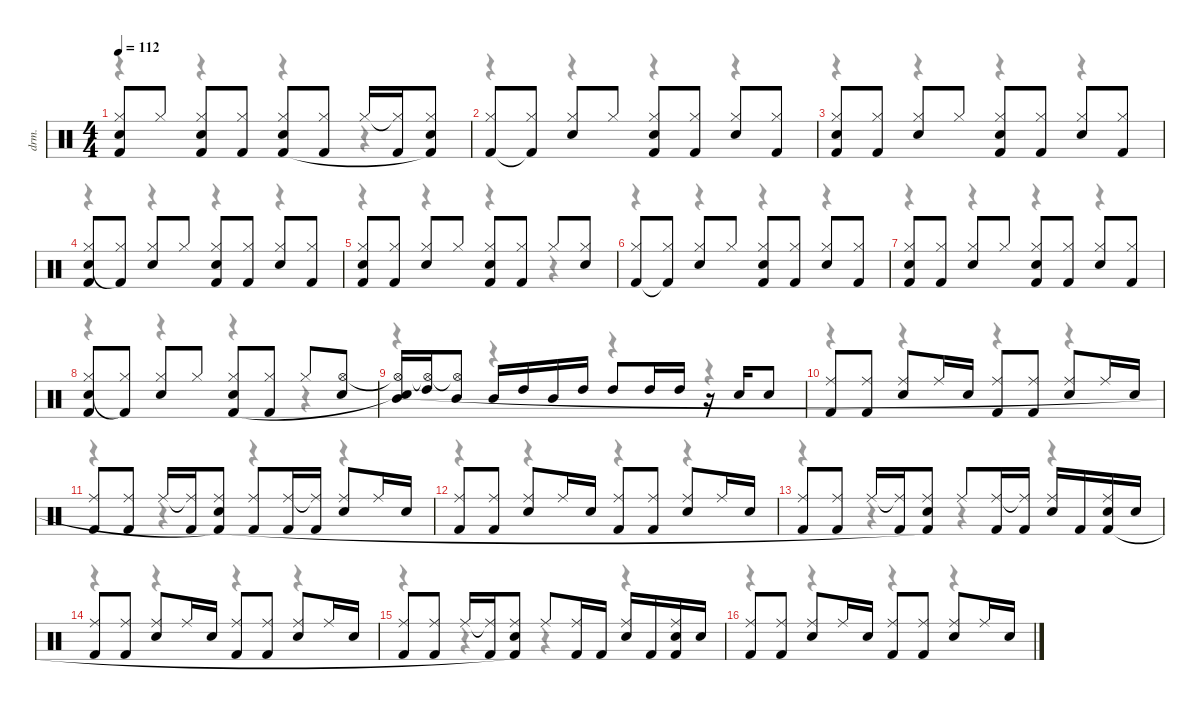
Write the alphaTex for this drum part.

\defaultSystemsLayout 4
\hideDynamics
\bracketExtendMode nobrackets
\otherSystemsTrackNameOrientation horizontal
\track ("Drums" "drm.") {instrument percussion}
\staff {score}
\articulation defaults
\voice
\ts (4 4)
\tempo 112
\clef neutral
\ks c
("Hi-Hat (closed)" "Snare (hit) 2" "Kick (hit) 2").8{dy mf} "Hi-Hat (closed)".8 ("Hi-Hat (closed)" "Snare (hit) 2" "Kick (hit) 2").8 ("Hi-Hat (closed)" "Kick (hit) 2").8 ("Hi-Hat (closed)" "Snare (hit) 2" "Kick (hit) 2").8 ("Hi-Hat (closed)" "Kick (hit) 2").8 "Hi-Hat (closed)".16 ("Hi-Hat (closed)"{t} "Kick (hit) 2").16 ("Hi-Hat (closed)" "Snare (hit) 2" "Kick (hit) 2"{t}).8 |
("Hi-Hat (closed)" "Kick (hit) 2").8 ("Hi-Hat (closed)" "Kick (hit) 2"{t}).8 ("Hi-Hat (closed)" "Snare (hit) 2").8 "Hi-Hat (closed)".8 ("Hi-Hat (closed)" "Snare (hit) 2" "Kick (hit) 2").8 ("Hi-Hat (closed)" "Kick (hit) 2").8 ("Hi-Hat (closed)" "Snare (hit) 2").8 ("Hi-Hat (closed)" "Kick (hit) 2").8 |
("Hi-Hat (closed)" "Snare (hit) 2" "Kick (hit) 2").8 ("Hi-Hat (closed)" "Kick (hit) 2").8 ("Hi-Hat (closed)" "Snare (hit) 2").8 "Hi-Hat (closed)".8 ("Hi-Hat (closed)" "Snare (hit) 2" "Kick (hit) 2").8 ("Hi-Hat (closed)" "Kick (hit) 2").8 ("Hi-Hat (closed)" "Snare (hit) 2").8 ("Hi-Hat (closed)" "Kick (hit) 2").8 |
("Hi-Hat (closed)" "Snare (hit) 2" "Kick (hit) 2").8 ("Hi-Hat (closed)" "Kick (hit) 2"{t}).8 ("Hi-Hat (closed)" "Snare (hit) 2").8 "Hi-Hat (closed)".8 ("Hi-Hat (closed)" "Snare (hit) 2" "Kick (hit) 2").8 ("Hi-Hat (closed)" "Kick (hit) 2").8 ("Hi-Hat (closed)" "Snare (hit) 2").8 ("Hi-Hat (closed)" "Kick (hit) 2").8 |
("Hi-Hat (closed)" "Snare (hit) 2" "Kick (hit) 2").8 ("Hi-Hat (closed)" "Kick (hit) 2").8 ("Hi-Hat (closed)" "Snare (hit) 2").8 "Hi-Hat (closed)".8 ("Hi-Hat (closed)" "Snare (hit) 2" "Kick (hit) 2").8 ("Hi-Hat (closed)" "Kick (hit) 2").8 "Hi-Hat (closed)".8 ("Hi-Hat (closed)" "Snare (hit) 2").8 |
("Hi-Hat (closed)" "Kick (hit) 2").8 ("Hi-Hat (closed)" "Kick (hit) 2"{t}).8 ("Hi-Hat (closed)" "Snare (hit) 2").8 "Hi-Hat (closed)".8 ("Hi-Hat (closed)" "Snare (hit) 2" "Kick (hit) 2").8 ("Hi-Hat (closed)" "Kick (hit) 2").8 ("Hi-Hat (closed)" "Snare (hit) 2").8 ("Hi-Hat (closed)" "Kick (hit) 2").8 |
("Hi-Hat (closed)" "Snare (hit) 2" "Kick (hit) 2").8 ("Hi-Hat (closed)" "Kick (hit) 2").8 ("Hi-Hat (closed)" "Snare (hit) 2").8 "Hi-Hat (closed)".8 ("Hi-Hat (closed)" "Snare (hit) 2" "Kick (hit) 2").8 ("Hi-Hat (closed)" "Kick (hit) 2").8 ("Hi-Hat (closed)" "Snare (hit) 2").8 ("Hi-Hat (closed)" "Kick (hit) 2").8 |
("Hi-Hat (closed)" "Snare (hit) 2" "Kick (hit) 2").8 ("Hi-Hat (closed)" "Kick (hit) 2"{t}).8 ("Hi-Hat (closed)" "Snare (hit) 2").8 "Hi-Hat (closed)".8 ("Hi-Hat (closed)" "Snare (hit) 2" "Kick (hit) 2").8 ("Hi-Hat (closed)" "Kick (hit) 2").8 "Hi-Hat (closed)".8 ("Hi-Hat (open)" "Snare (hit) 2").8{dy ff} |
("Hi-Hat (open)"{t} "Mid Tom (hit)" "Snare (hit) 2"{t}).16{dy f} ("Hi-Hat (open)"{t} "High Tom (hit)").16 ("Hi-Hat (open)"{t} "Mid Tom (hit)").8 "Mid Tom (hit)".16{dy ff} "High Tom (hit)".16 "Mid Tom (hit)".16 "High Tom (hit)".16 "High Tom (hit)".8 "High Tom (hit)".16 "High Tom (hit)".16 r.16 "Snare (hit) 2".16 "Snare (hit) 2".8 |
("Ride (middle)" "Kick (hit) 2").8{dy fff} ("Ride (middle)" "Kick (hit) 2").8{dy ff} ("Ride (middle)" "Snare (hit) 2").8{dy fff} "Ride (middle)".16{dy ff} "Snare (hit) 2".16 ("Ride (middle)" "Kick (hit) 2").8 ("Ride (middle)" "Kick (hit) 2").8 ("Ride (middle)" "Snare (hit) 2").8{dy fff} "Ride (middle)".16{dy ff} "Snare (hit) 2".16 |
("Ride (middle)" "Kick (hit) 2").8 ("Ride (middle)" "Kick (hit) 2").8 "Ride (middle)".16 ("Ride (middle)"{t} "Kick (hit) 2").16{dy f} ("Ride (middle)" "Snare (hit) 2" "Kick (hit) 2"{t}).8{dy fff} ("Ride (middle)" "Kick (hit) 2").8{dy ff} ("Ride (middle)" "Kick (hit) 2").16 ("Ride (middle)"{t} "Kick (hit) 2").16{dy f} ("Ride (middle)" "Snare (hit) 2").8{dy fff} "Ride (middle)".16{dy ff} "Snare (hit) 2".16 |
("Ride (middle)" "Kick (hit) 2").8 ("Ride (middle)" "Kick (hit) 2").8 ("Ride (middle)" "Snare (hit) 2").8{dy fff} "Ride (middle)".16{dy ff} "Snare (hit) 2".16 ("Ride (middle)" "Kick (hit) 2").8 ("Ride (middle)" "Kick (hit) 2").8 ("Ride (middle)" "Snare (hit) 2").8{dy fff} "Ride (middle)".16{dy ff} "Snare (hit) 2".16 |
("Ride (middle)" "Kick (hit) 2").8 ("Ride (middle)" "Kick (hit) 2").8 "Ride (middle)".16 ("Ride (middle)"{t} "Kick (hit) 2").16{dy f} ("Ride (middle)" "Snare (hit) 2" "Kick (hit) 2"{t}).8{dy fff} "Ride (middle)".8{dy ff} ("Ride (middle)" "Kick (hit) 2").16{dy fff} ("Ride (middle)"{t} "Kick (hit) 2").16{dy f} ("Ride (middle)" "Snare (hit) 2").16{dy fff} "Kick (hit) 2".16{dy ff} ("Ride (middle)" "Snare (hit) 2" "Kick (hit) 2").16{dy f} "Snare (hit) 2".16{dy ff} |
("Ride (middle)" "Kick (hit) 2").8 ("Ride (middle)" "Kick (hit) 2").8 ("Ride (middle)" "Snare (hit) 2").8{dy fff} "Ride (middle)".16{dy ff} "Snare (hit) 2".16 ("Ride (middle)" "Kick (hit) 2").8 ("Ride (middle)" "Kick (hit) 2").8 ("Ride (middle)" "Snare (hit) 2").8{dy fff} "Ride (middle)".16{dy ff} "Snare (hit) 2".16 |
("Ride (middle)" "Kick (hit) 2").8 ("Ride (middle)" "Kick (hit) 2").8 "Ride (middle)".16 ("Ride (middle)"{t} "Kick (hit) 2").16{dy f} ("Ride (middle)" "Snare (hit) 2" "Kick (hit) 2"{t}).8{dy fff} "Ride (middle)".8{dy ff} ("Ride (middle)" "Kick (hit) 2").16{dy fff} "Kick (hit) 2".16{dy ff} ("Ride (middle)" "Snare (hit) 2").16{dy fff} "Kick (hit) 2".16{dy ff} ("Ride (middle)" "Snare (hit) 2" "Kick (hit) 2").16{dy f} "Snare (hit) 2".16{dy ff} |
("Ride (middle)" "Kick (hit) 2").8 ("Ride (middle)" "Kick (hit) 2").8 ("Ride (middle)" "Snare (hit) 2").8{dy fff} "Ride (middle)".16{dy ff} "Snare (hit) 2".16 ("Ride (middle)" "Kick (hit) 2").8 ("Ride (middle)" "Kick (hit) 2").8 ("Ride (middle)" "Snare (hit) 2").8{dy fff} "Ride (middle)".16{dy ff} "Snare (hit) 2".16
\voice
\clef neutral
\ottava regular
\simile none
\ks c
r.4{dy mf} r.4 r.4 r.4 |
r.4 r.4 r.4 r.4 |
r.4 r.4 r.4 r.4 |
r.4 r.4 r.4 r.4 |
r.4 r.4 r.4 r.4 |
r.4 r.4 r.4 r.4 |
r.4 r.4 r.4 r.4 |
r.4 r.4 r.4 r.4 |
r.4 r.4 r.4 r.4 |
r.4 r.4 r.4 r.4 |
r.4 r.4 r.4 r.4 |
r.4 r.4 r.4 r.4 |
r.4 r.4 r.4 r.4 |
r.4 r.4 r.4 r.4 |
r.4 r.4 r.4 r.4 |
r.4 r.4 r.4 r.4
